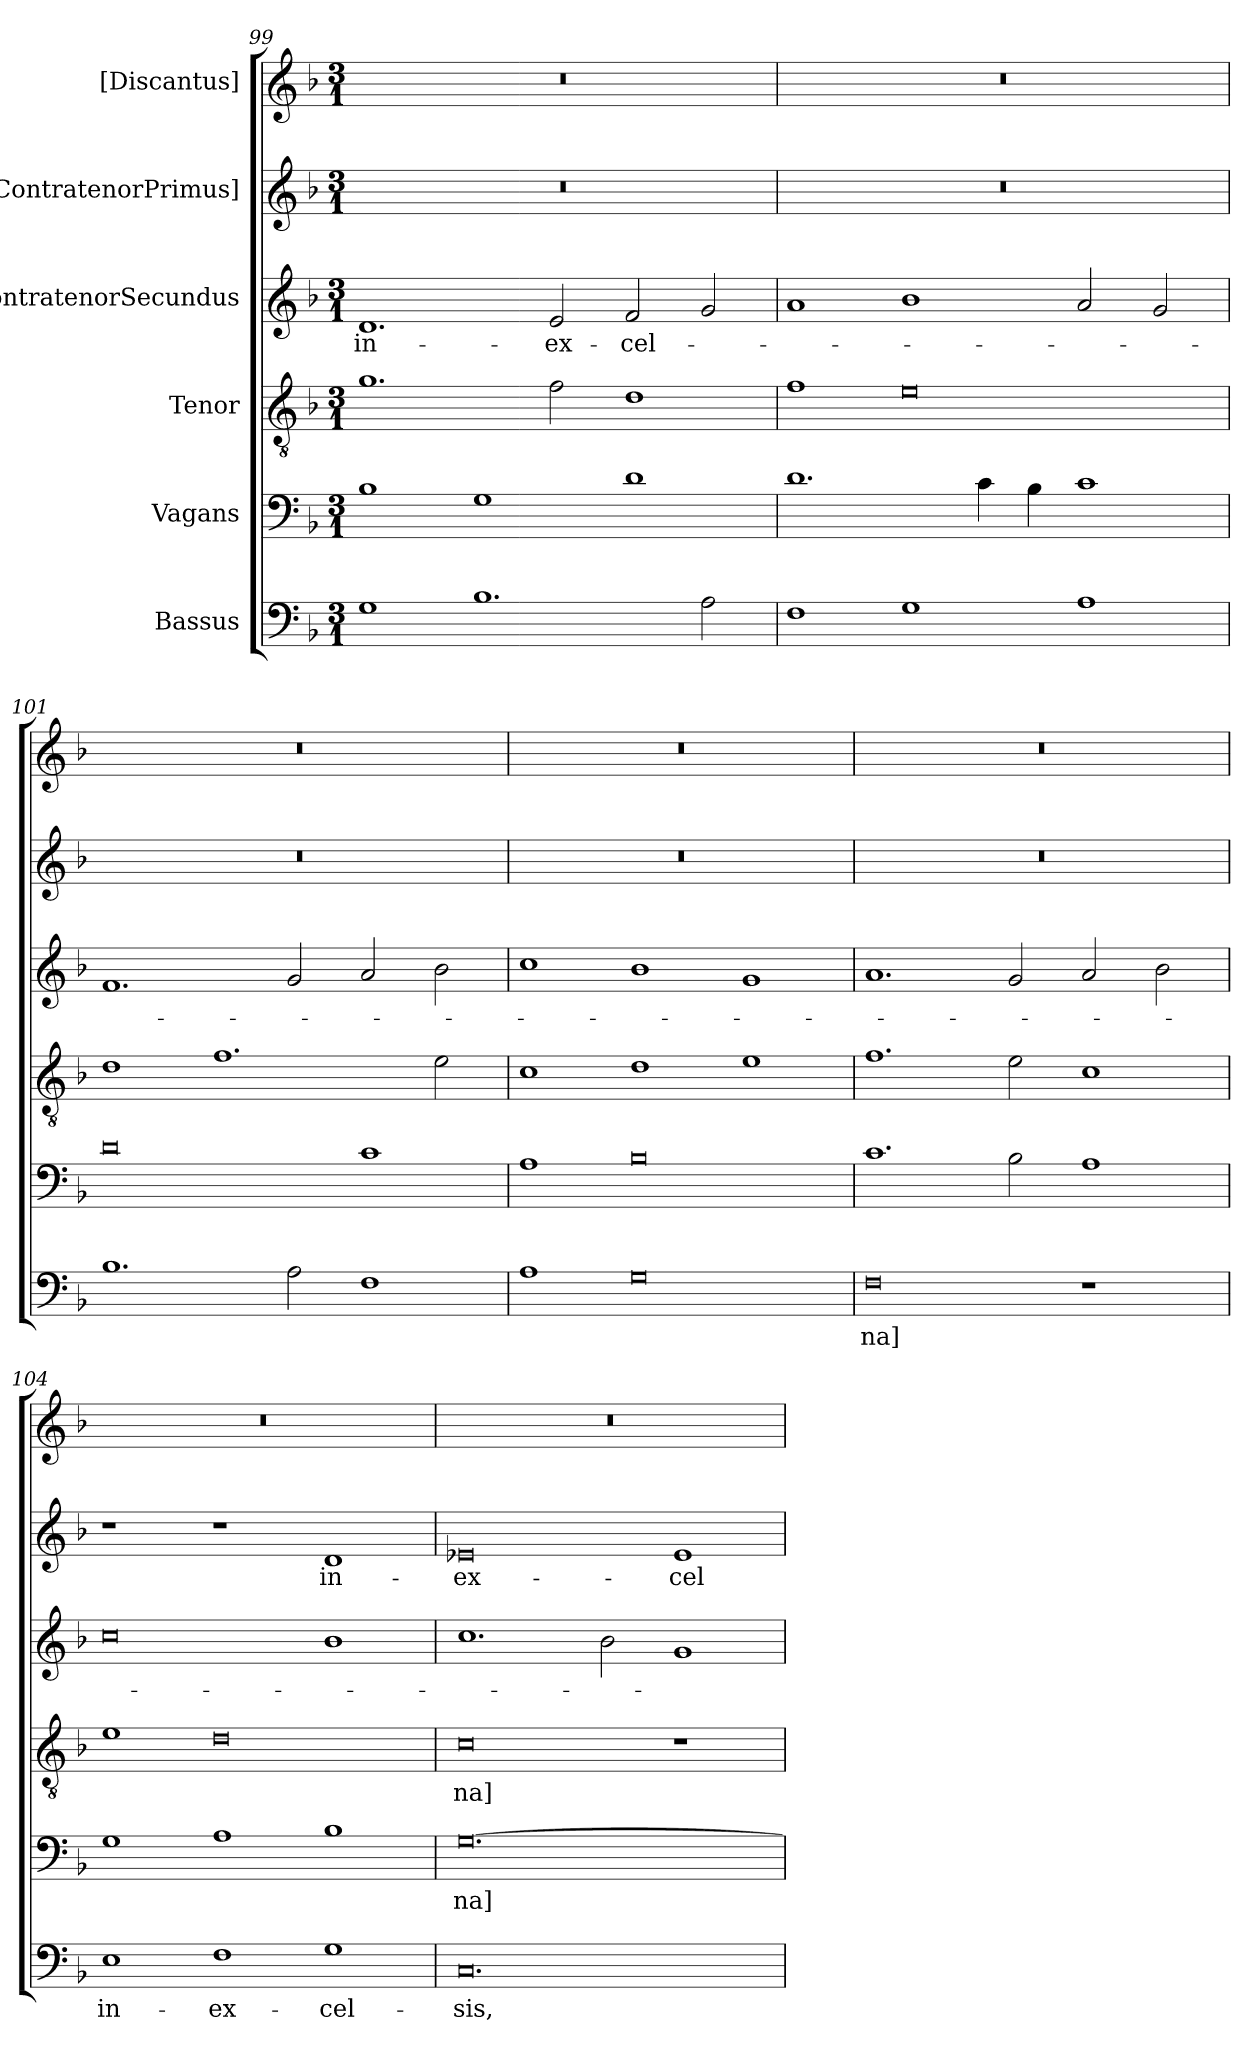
**kern	**text	**kern	**text	**kern	**text	**kern	**text	**kern	**text	**kern
*part6	*part6	*part5	*part5	*part4	*part4	*part3	*part3	*part2	*part2	*part1
*staff6	*staff6	*staff5	*staff5	*staff4	*staff4	*staff3	*staff3	*staff2	*staff2	*staff1
*I"Bassus	*	*I"Vagans	*	*I"Tenor	*	*I"ContratenorSecundus	*	*I"[ContratenorPrimus]	*	*I"[Discantus]
*clefF4	*	*clefF4	*	*clefGv2	*	*clefG2	*	*clefG2	*	*clefG2
*k[b-]	*	*k[b-]	*	*k[b-]	*	*k[b-]	*	*k[b-]	*	*k[b-]
*M3/1	*	*M3/1	*	*M3/1	*	*M3/1	*	*M3/1	*	*M3/1
=99	=99	=99	=99	=99	=99	=99	=99	=99	=99	=99
!	!	!	!	!	!	!	!	!LO:N:vis=0	!	!LO:N:vis=0
1G\	.	1B-\	.	1.g\	.	1.d/	in-	0.r	.	0.r
1.B-\	.	1G\	.	.	.	.	.	.	.	.
.	.	.	.	2f\	.	2e/	ex-	.	.	.
.	.	1d\	.	1d\	.	2f/	-cel-	.	.	.
2A\	.	.	.	.	.	2g/	.	.	.	.
=100	=100	=100	=100	=100	=100	=100	=100	=100	=100	=100
!	!	!	!	!	!	!	!	!LO:N:vis=0	!	!LO:N:vis=0
1F\	.	1.d\	.	1f\	.	1a/	.	0.r	.	0.r
1G\	.	.	.	0e\	.	1b-\	.	.	.	.
.	.	4c\	.	.	.	.	.	.	.	.
.	.	4B-\	.	.	.	.	.	.	.	.
1A\	.	1c\	.	.	.	2a/	.	.	.	.
.	.	.	.	.	.	2g/	.	.	.	.
=101	=101	=101	=101	=101	=101	=101	=101	=101	=101	=101
!	!	!	!	!	!	!	!	!LO:N:vis=0	!	!LO:N:vis=0
1.B-\	.	0d\	.	1d\	.	1.f/	.	0.r	.	0.r
.	.	.	.	1.f\	.	.	.	.	.	.
2A\	.	.	.	.	.	2g/	.	.	.	.
1F\	.	1c\	.	.	.	2a/	.	.	.	.
.	.	.	.	2e\	.	2b-\	.	.	.	.
=102	=102	=102	=102	=102	=102	=102	=102	=102	=102	=102
!	!	!	!	!	!	!	!	!LO:N:vis=0	!	!LO:N:vis=0
1A\	.	1A\	.	1c\	.	1cc\	.	0.r	.	0.r
0G\	.	0B-\	.	1d\	.	1b-\	.	.	.	.
.	.	.	.	1e\	.	1g/	.	.	.	.
=103	=103	=103	=103	=103	=103	=103	=103	=103	=103	=103
!	!	!	!	!	!	!	!	!LO:N:vis=0	!	!LO:N:vis=0
0F\	-na]	1.c\	.	1.f\	.	1.a/	.	0.r	.	0.r
.	.	2B-\	.	2e\	.	2g/	.	.	.	.
1r	.	1A\	.	1c\	.	2a/	.	.	.	.
.	.	.	.	.	.	2b-\	.	.	.	.
=104	=104	=104	=104	=104	=104	=104	=104	=104	=104	=104
!	!	!	!	!	!	!	!	!	!	!LO:N:vis=0
1E\	in-	1G\	.	1e\	.	0cc\	.	1r	.	0.r
1F\	ex-	1A\	.	0d\	.	.	.	1r	.	.
1G\	-cel-	1B-\	.	.	.	1b-\	.	1d/	in-	.
=105	=105	=105	=105	=105	=105	=105	=105	=105	=105	=105
!	!	!	!	!	!	!	!	!	!	!LO:N:vis=0
0.C/	-sis,	[0.G\	-na]	0c\	-na]	1.cc\	.	0e-X/	ex-	0.r
.	.	.	.	.	.	2b-\	.	.	.	.
.	.	.	.	1r	.	1g/	.	1e-/	-cel-	.
=	=	=	=	=	=	=	=	=	=	=
*-	*-	*-	*-	*-	*-	*-	*-	*-	*-	*-
